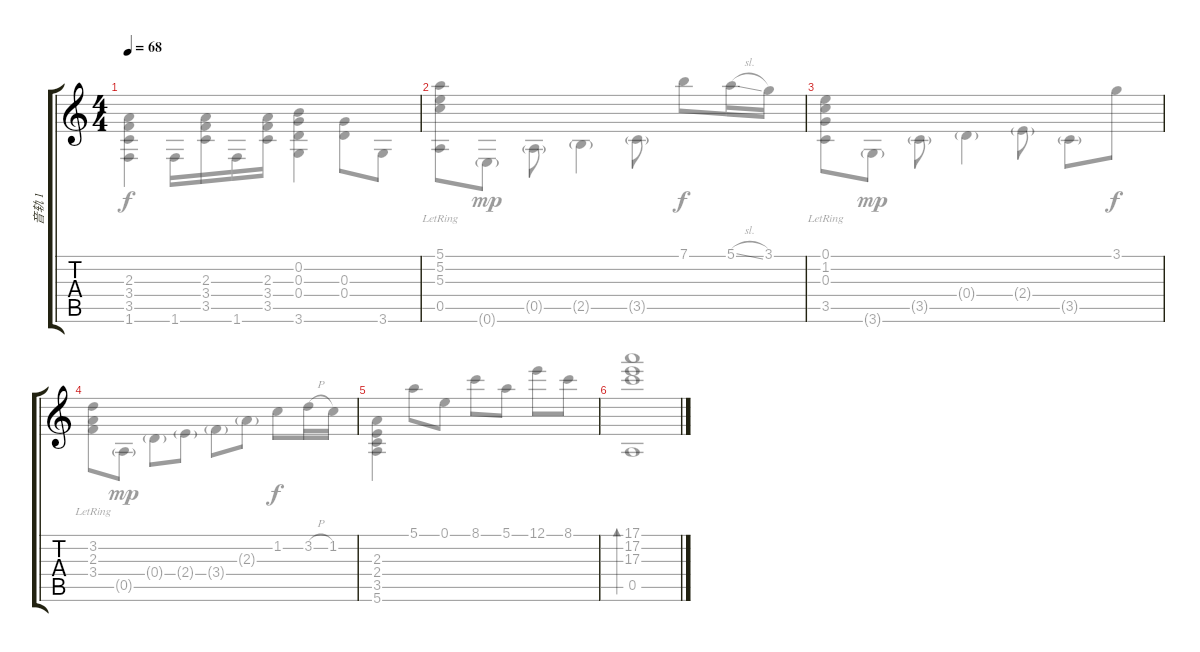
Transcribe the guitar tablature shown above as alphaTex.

\track ("音轨 1" "音轨 1") {instrument acousticguitarsteel}
\staff {score tabs}
\tuning (E4 B3 G3 D3 A2 E2) {hide}
\voice
\ts (4 4)
\tempo 68
\clef g2
\ks c
|
|
|
|
|
\voice
\clef g2
\ks c
(2.3 3.4 3.5 1.6).4{dy f} 1.6.16 (2.3 3.4 3.5).16 1.6.16 (2.3 3.4 3.5).16 (0.2 0.3 0.4 3.6).4 (0.3 0.4).8 3.6.8 |
(5.1{lr} 5.2{lr} 5.3{lr} 0.5{lr}).8 0.6{g}.8{dy mp} 0.5{g}.8 2.5{g}.4 3.5{g}.8 7.1.8{dy f} 5.1{sl}.16 3.1.16 |
(0.1{lr} 1.2{lr} 0.3{lr} 3.5{lr}).8 3.6{g}.8{dy mp} 3.5{g}.8 0.4{g}.4 2.4{g}.8 3.5{g}.8 3.1.8{dy f} |
(3.2{lr} 2.3{lr} 3.4{lr}).8 0.5{g}.8{dy mp} 0.4{g}.8 2.4{g}.8 3.4{g}.8 2.3{g}.8 1.2.8{dy f} 3.2{h}.16 1.2.16 |
(2.3 2.4 3.5 5.6).4 5.1.8 0.1.8 8.1.8 5.1.8 12.1.8 8.1.8 |
(17.1 17.2 17.3 0.5).1{bd 480}
